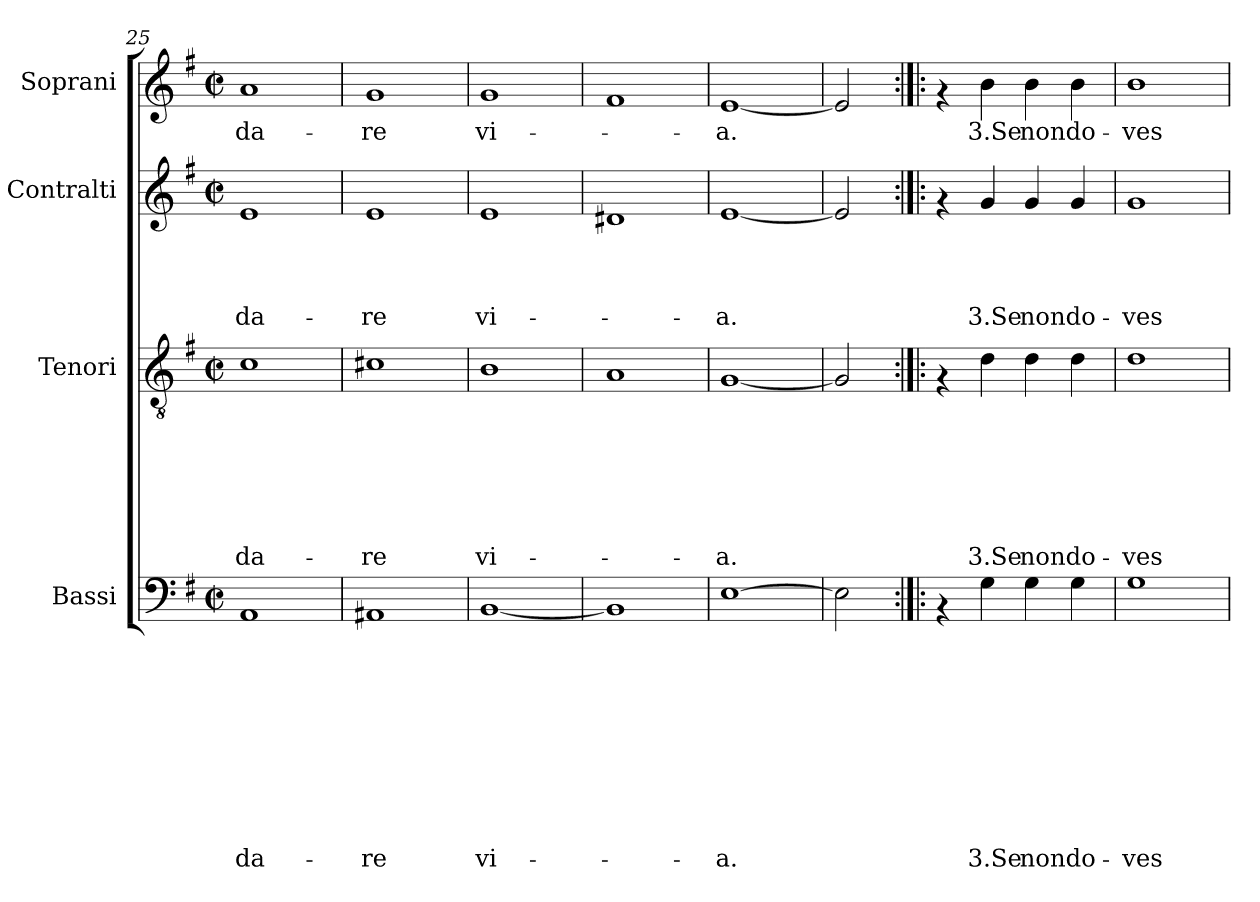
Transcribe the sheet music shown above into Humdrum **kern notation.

**kern	**text	**text	**text	**text	**text	**text	**text	**text	**text	**text	**kern	**text	**text	**text	**text	**text	**text	**text	**kern	**text	**text	**text	**text	**kern	**text
*part4	*part4	*part4	*part4	*part4	*part4	*part4	*part4	*part4	*part4	*part4	*part3	*part3	*part3	*part3	*part3	*part3	*part3	*part3	*part2	*part2	*part2	*part2	*part2	*part1	*part1
*staff4	*staff4	*staff4	*staff4	*staff4	*staff4	*staff4	*staff4	*staff4	*staff4	*staff4	*staff3	*staff3	*staff3	*staff3	*staff3	*staff3	*staff3	*staff3	*staff2	*staff2	*staff2	*staff2	*staff2	*staff1	*staff1
*I"Bassi	*	*	*	*	*	*	*	*	*	*	*I"Tenori	*	*	*	*	*	*	*	*I"Contralti	*	*	*	*	*I"Soprani	*
*clefF4	*	*	*	*	*	*	*	*	*	*	*clefGv2	*	*	*	*	*	*	*	*clefG2	*	*	*	*	*clefG2	*
*k[f#]	*	*	*	*	*	*	*	*	*	*	*k[f#]	*	*	*	*	*	*	*	*k[f#]	*	*	*	*	*k[f#]	*
*G:	*	*	*	*	*	*	*	*	*	*	*G:	*	*	*	*	*	*	*	*G:	*	*	*	*	*G:	*
*M2/2	*	*	*	*	*	*	*	*	*	*	*M2/2	*	*	*	*	*	*	*	*M2/2	*	*	*	*	*M2/2	*
*met(c|)	*	*	*	*	*	*	*	*	*	*	*met(c|)	*	*	*	*	*	*	*	*met(c|)	*	*	*	*	*met(c|)	*
=25	=25	=25	=25	=25	=25	=25	=25	=25	=25	=25	=25	=25	=25	=25	=25	=25	=25	=25	=25	=25	=25	=25	=25	=25	=25
!	!	!	!	!	!	!	!	!	!	!LO:LY:b:rj	!	!	!	!	!	!	!	!LO:LY:b:rj	!	!	!	!	!LO:LY:b:rj	!	!LO:LY:b:rj
1AA	.	.	.	.	.	.	.	.	.	-da-	1c	.	.	.	.	.	.	-da-	1e	.	.	.	-da-	1a	-da-
=26	=26	=26	=26	=26	=26	=26	=26	=26	=26	=26	=26	=26	=26	=26	=26	=26	=26	=26	=26	=26	=26	=26	=26	=26	=26
!	!	!	!	!	!	!	!	!	!	!LO:LY:b:rj	!	!	!	!	!	!	!	!LO:LY:b:rj	!	!	!	!	!LO:LY:b:rj	!	!LO:LY:b:rj
1AA#X	.	.	.	.	.	.	.	.	.	-re	1c#X	.	.	.	.	.	.	-re	1e	.	.	.	-re	1g	-re
=27	=27	=27	=27	=27	=27	=27	=27	=27	=27	=27	=27	=27	=27	=27	=27	=27	=27	=27	=27	=27	=27	=27	=27	=27	=27
!	!	!	!	!	!	!	!	!	!	!LO:LY:b:rj	!	!	!	!	!	!	!	!LO:LY:b:rj	!	!	!	!	!LO:LY:b:rj	!	!LO:LY:b:rj
[<1BB	.	.	.	.	.	.	.	.	.	vi-	1B	.	.	.	.	.	.	vi-	1e	.	.	.	vi-	1g	vi-
=28	=28	=28	=28	=28	=28	=28	=28	=28	=28	=28	=28	=28	=28	=28	=28	=28	=28	=28	=28	=28	=28	=28	=28	=28	=28
1BB]	.	.	.	.	.	.	.	.	.	.	1A	.	.	.	.	.	.	.	1d#X	.	.	.	.	1f#	.
=29	=29	=29	=29	=29	=29	=29	=29	=29	=29	=29	=29	=29	=29	=29	=29	=29	=29	=29	=29	=29	=29	=29	=29	=29	=29
!	!	!	!	!	!	!	!	!	!	!LO:LY:b:rj	!	!	!	!	!	!	!	!LO:LY:b:rj	!	!	!	!	!LO:LY:b:rj	!	!LO:LY:b:rj
[>1E	.	.	.	.	.	.	.	.	.	-a.	[<1G	.	.	.	.	.	.	-a.	[<1e	.	.	.	-a.	[<1e	-a.
=30	=30	=30	=30	=30	=30	=30	=30	=30	=30	=30	=30	=30	=30	=30	=30	=30	=30	=30	=30	=30	=30	=30	=30	=30	=30
2E\]	.	.	.	.	.	.	.	.	.	.	2G/]	.	.	.	.	.	.	.	2e/]	.	.	.	.	2e/]	.
=31:|!|:	=31:|!|:	=31:|!|:	=31:|!|:	=31:|!|:	=31:|!|:	=31:|!|:	=31:|!|:	=31:|!|:	=31:|!|:	=31:|!|:	=31:|!|:	=31:|!|:	=31:|!|:	=31:|!|:	=31:|!|:	=31:|!|:	=31:|!|:	=31:|!|:	=31:|!|:	=31:|!|:	=31:|!|:	=31:|!|:	=31:|!|:	=31:|!|:	=31:|!|:
4rAA	.	.	.	.	.	.	.	.	.	.	4rF	.	.	.	.	.	.	.	4rf	.	.	.	.	4rf	.
!	!	!	!	!	!	!	!	!	!	!LO:LY:b:rj	!	!	!	!	!	!	!	!LO:LY:b:rj	!	!	!	!	!LO:LY:b:rj	!	!LO:LY:b:rj
4G\	.	.	.	.	.	.	.	.	.	3.Se	4d\	.	.	.	.	.	.	3.Se	4g/	.	.	.	3.Se	4b\	3.Se
!	!	!	!	!	!	!	!	!	!	!LO:LY:b:rj	!	!	!	!	!	!	!	!LO:LY:b:rj	!	!	!	!	!LO:LY:b:rj	!	!LO:LY:b:rj
4G\	.	.	.	.	.	.	.	.	.	non	4d\	.	.	.	.	.	.	non	4g/	.	.	.	non	4b\	non
!	!	!	!	!	!	!	!	!	!	!LO:LY:b:rj	!	!	!	!	!	!	!	!LO:LY:b:rj	!	!	!	!	!LO:LY:b:rj	!	!LO:LY:b:rj
4G\	.	.	.	.	.	.	.	.	.	do-	4d\	.	.	.	.	.	.	do-	4g/	.	.	.	do-	4b\	do-
=32	=32	=32	=32	=32	=32	=32	=32	=32	=32	=32	=32	=32	=32	=32	=32	=32	=32	=32	=32	=32	=32	=32	=32	=32	=32
!	!	!	!	!	!	!	!	!	!	!LO:LY:b:rj	!	!	!	!	!	!	!	!LO:LY:b:rj	!	!	!	!	!LO:LY:b:rj	!	!LO:LY:b:rj
1G	.	.	.	.	.	.	.	.	.	-ves-	1d	.	.	.	.	.	.	-ves-	1g	.	.	.	-ves-	1b	-ves-
=	=	=	=	=	=	=	=	=	=	=	=	=	=	=	=	=	=	=	=	=	=	=	=	=	=
*-	*-	*-	*-	*-	*-	*-	*-	*-	*-	*-	*-	*-	*-	*-	*-	*-	*-	*-	*-	*-	*-	*-	*-	*-	*-
